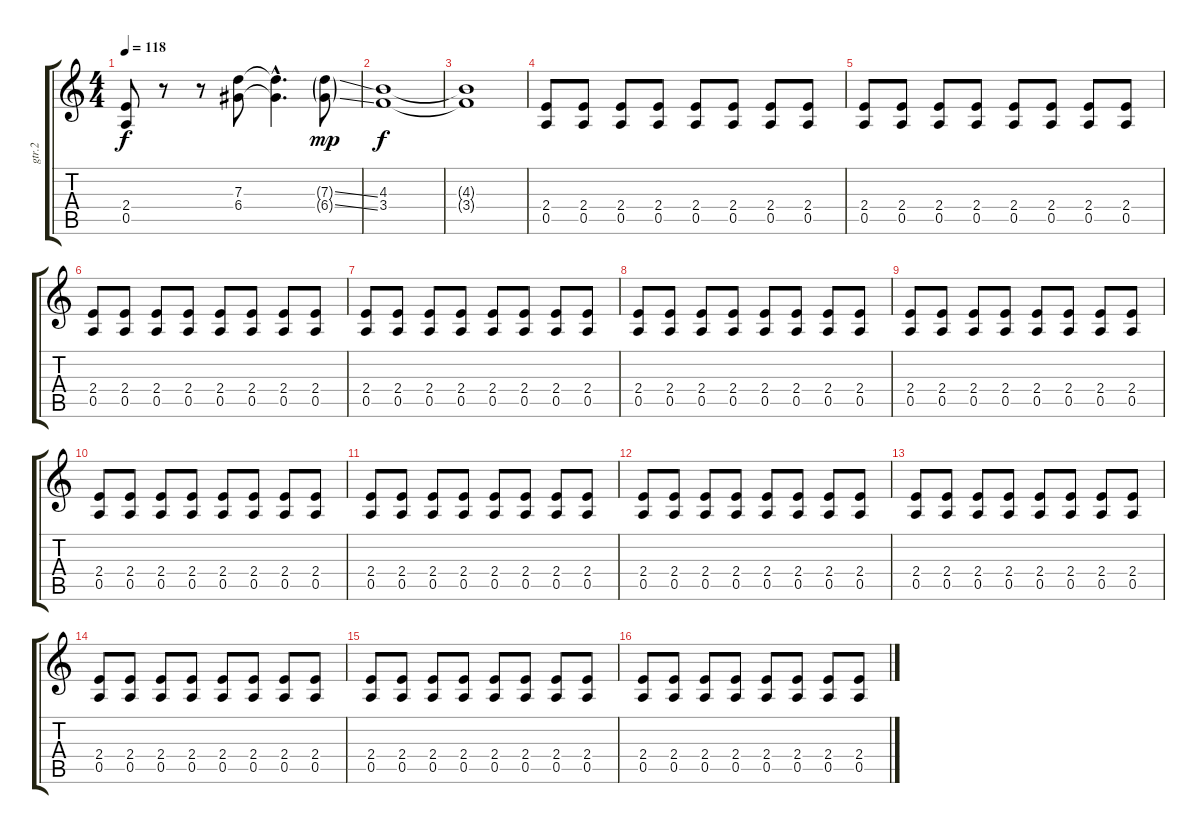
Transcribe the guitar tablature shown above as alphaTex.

\track ("gtr.2" "gtr.2") {instrument overdrivenguitar}
\staff {score tabs}
\tuning (E4 B3 G3 D3 A2 E2) {hide}
\ts (4 4)
\tempo 118
\clef g2
\ks c
(2.4 0.5).8{dy f} r.8 r.8 (7.3 6.4).8 (7.3{hac t} 6.4{hac t}).4{d} (7.3{ss g} 6.4{ss g}).8{dy mp} |
(4.3 3.4).1{dy f} |
(4.3{t} 3.4{t}).1 |
(2.4 0.5).8 (2.4 0.5).8 (2.4 0.5).8 (2.4 0.5).8 (2.4 0.5).8 (2.4 0.5).8 (2.4 0.5).8 (2.4 0.5).8 |
(2.4 0.5).8 (2.4 0.5).8 (2.4 0.5).8 (2.4 0.5).8 (2.4 0.5).8 (2.4 0.5).8 (2.4 0.5).8 (2.4 0.5).8 |
(2.4 0.5).8 (2.4 0.5).8 (2.4 0.5).8 (2.4 0.5).8 (2.4 0.5).8 (2.4 0.5).8 (2.4 0.5).8 (2.4 0.5).8 |
(2.4 0.5).8 (2.4 0.5).8 (2.4 0.5).8 (2.4 0.5).8 (2.4 0.5).8 (2.4 0.5).8 (2.4 0.5).8 (2.4 0.5).8 |
(2.4 0.5).8 (2.4 0.5).8 (2.4 0.5).8 (2.4 0.5).8 (2.4 0.5).8 (2.4 0.5).8 (2.4 0.5).8 (2.4 0.5).8 |
(2.4 0.5).8 (2.4 0.5).8 (2.4 0.5).8 (2.4 0.5).8 (2.4 0.5).8 (2.4 0.5).8 (2.4 0.5).8 (2.4 0.5).8 |
(2.4 0.5).8 (2.4 0.5).8 (2.4 0.5).8 (2.4 0.5).8 (2.4 0.5).8 (2.4 0.5).8 (2.4 0.5).8 (2.4 0.5).8 |
(2.4 0.5).8 (2.4 0.5).8 (2.4 0.5).8 (2.4 0.5).8 (2.4 0.5).8 (2.4 0.5).8 (2.4 0.5).8 (2.4 0.5).8 |
(2.4 0.5).8 (2.4 0.5).8 (2.4 0.5).8 (2.4 0.5).8 (2.4 0.5).8 (2.4 0.5).8 (2.4 0.5).8 (2.4 0.5).8 |
(2.4 0.5).8 (2.4 0.5).8 (2.4 0.5).8 (2.4 0.5).8 (2.4 0.5).8 (2.4 0.5).8 (2.4 0.5).8 (2.4 0.5).8 |
(2.4 0.5).8 (2.4 0.5).8 (2.4 0.5).8 (2.4 0.5).8 (2.4 0.5).8 (2.4 0.5).8 (2.4 0.5).8 (2.4 0.5).8 |
(2.4 0.5).8 (2.4 0.5).8 (2.4 0.5).8 (2.4 0.5).8 (2.4 0.5).8 (2.4 0.5).8 (2.4 0.5).8 (2.4 0.5).8 |
(2.4 0.5).8 (2.4 0.5).8 (2.4 0.5).8 (2.4 0.5).8 (2.4 0.5).8 (2.4 0.5).8 (2.4 0.5).8 (2.4 0.5).8
